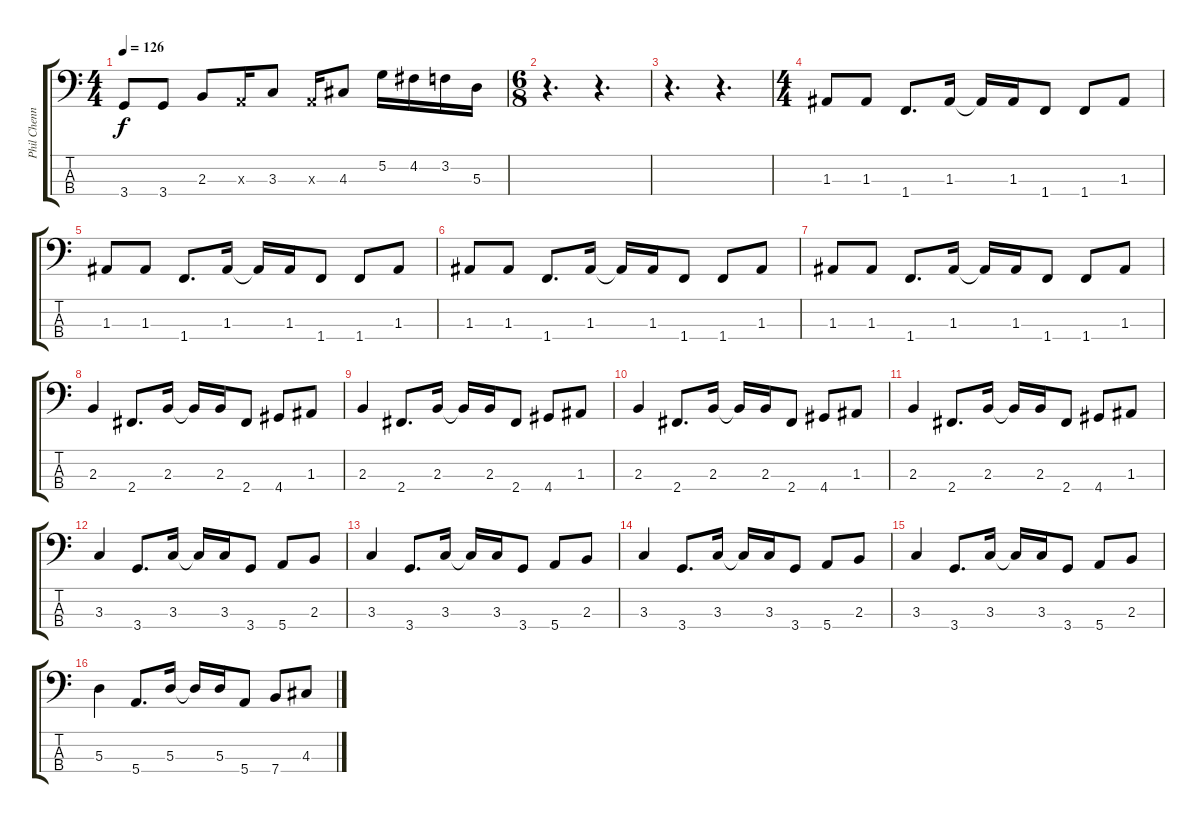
\track ("Phil Chenn" "Phil Chenn") {instrument fretlessbass}
\staff {score tabs}
\tuning (G2 D2 A1 E1) {hide}
\ts (4 4)
\tempo 126
\clef f4
\ks c
3.4.8{dy f} 3.4.8 2.3.8 0.3{x}.16 3.3.8 0.3{x}.16 4.3.8 5.2.16 4.2.16 3.2.16 5.3.16 |
\ts (6 8)
r.4{d} r.4{d} |
r.4{d} r.4{d} |
\ts (4 4)
1.3.8 1.3.8 1.4.8{d} 1.3.16 1.3{t}.16 1.3.16 1.4.8 1.4.8 1.3.8 |
1.3.8 1.3.8 1.4.8{d} 1.3.16 1.3{t}.16 1.3.16 1.4.8 1.4.8 1.3.8 |
1.3.8 1.3.8 1.4.8{d} 1.3.16 1.3{t}.16 1.3.16 1.4.8 1.4.8 1.3.8 |
1.3.8 1.3.8 1.4.8{d} 1.3.16 1.3{t}.16 1.3.16 1.4.8 1.4.8 1.3.8 |
2.3.4 2.4.8{d} 2.3.16 2.3{t}.16 2.3.16 2.4.8 4.4.8 1.3.8 |
2.3.4 2.4.8{d} 2.3.16 2.3{t}.16 2.3.16 2.4.8 4.4.8 1.3.8 |
2.3.4 2.4.8{d} 2.3.16 2.3{t}.16 2.3.16 2.4.8 4.4.8 1.3.8 |
2.3.4 2.4.8{d} 2.3.16 2.3{t}.16 2.3.16 2.4.8 4.4.8 1.3.8 |
3.3.4 3.4.8{d} 3.3.16 3.3{t}.16 3.3.16 3.4.8 5.4.8 2.3.8 |
3.3.4 3.4.8{d} 3.3.16 3.3{t}.16 3.3.16 3.4.8 5.4.8 2.3.8 |
3.3.4 3.4.8{d} 3.3.16 3.3{t}.16 3.3.16 3.4.8 5.4.8 2.3.8 |
3.3.4 3.4.8{d} 3.3.16 3.3{t}.16 3.3.16 3.4.8 5.4.8 2.3.8 |
5.3.4 5.4.8{d} 5.3.16 5.3{t}.16 5.3.16 5.4.8 7.4.8 4.3.8
